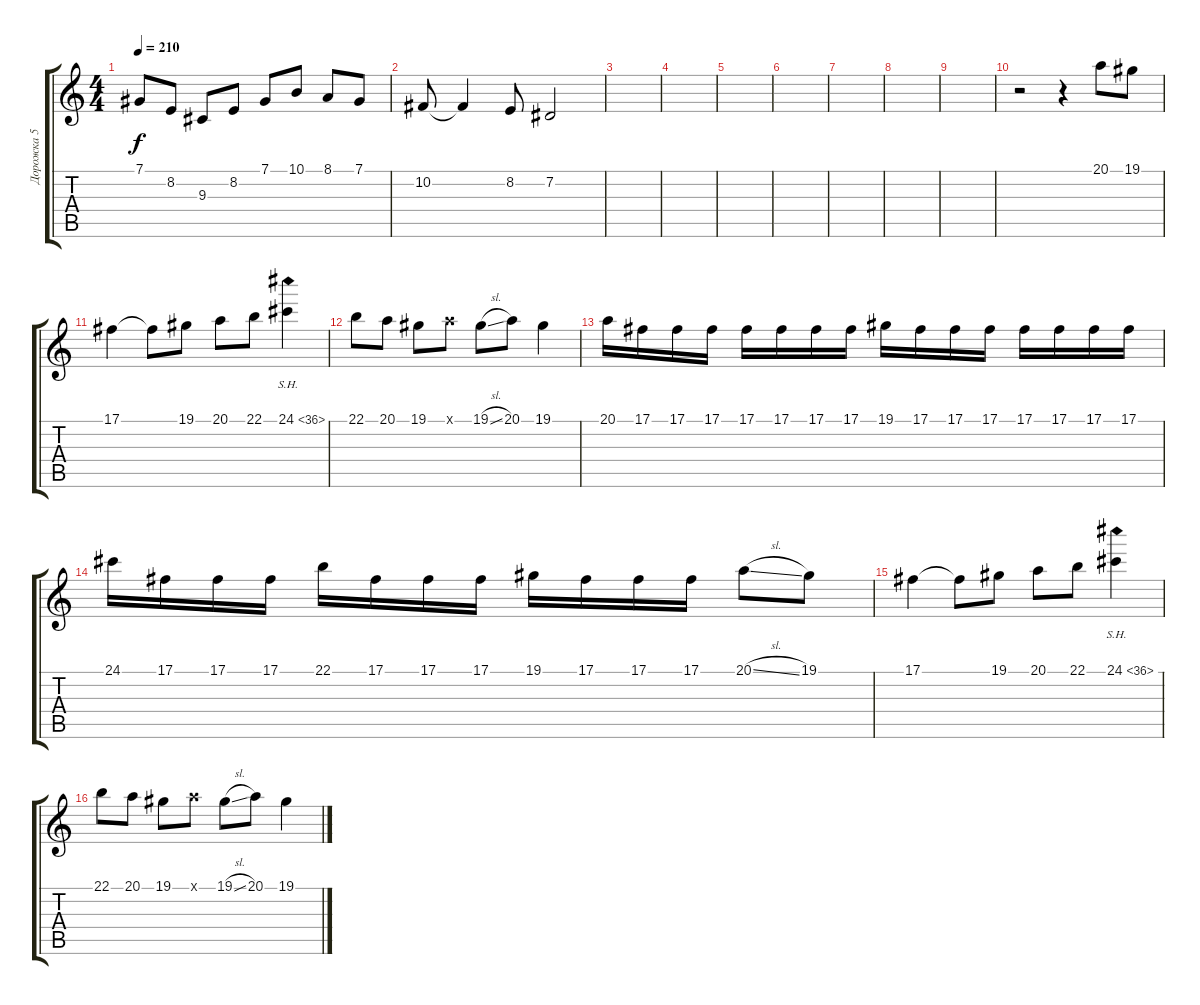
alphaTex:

\track ("Дорожка 5" "Дорожка 5") {instrument tremolostrings}
\staff {score tabs}
\tuning (Db4 Ab3 E3 B2 Gb2 Db2) {hide}
\ts (4 4)
\tempo 210
\clef g2
\ks c
7.1.8{dy f} 8.2.8 9.3.8 8.2.8 7.1.8 10.1.8 8.1.8 7.1.8 |
10.2.8 10.2{t}.4 8.2.8 7.2.2 |
|
|
|
|
|
|
|
r.2 r.4 20.1.8{volume 13 instrument lead2sawtooth} 19.1.8 |
17.1.4 17.1{t}.8 19.1.8 20.1.8 22.1.8 24.1{sh 12}.4 |
22.1.8 20.1.8 19.1.8 20.1{x}.8 19.1{sl}.8 20.1.8 19.1.4 |
20.1.16 17.1.16 17.1.16 17.1.16 17.1.16 17.1.16 17.1.16 17.1.16 19.1.16 17.1.16 17.1.16 17.1.16 17.1.16 17.1.16 17.1.16 17.1.16 |
24.1.16 17.1.16 17.1.16 17.1.16 22.1.16 17.1.16 17.1.16 17.1.16 19.1.16 17.1.16 17.1.16 17.1.16 20.1{sl}.8 19.1.8 |
17.1.4 17.1{t}.8 19.1.8 20.1.8 22.1.8 24.1{sh 12}.4 |
22.1.8 20.1.8 19.1.8 20.1{x}.8 19.1{sl}.8 20.1.8 19.1.4
